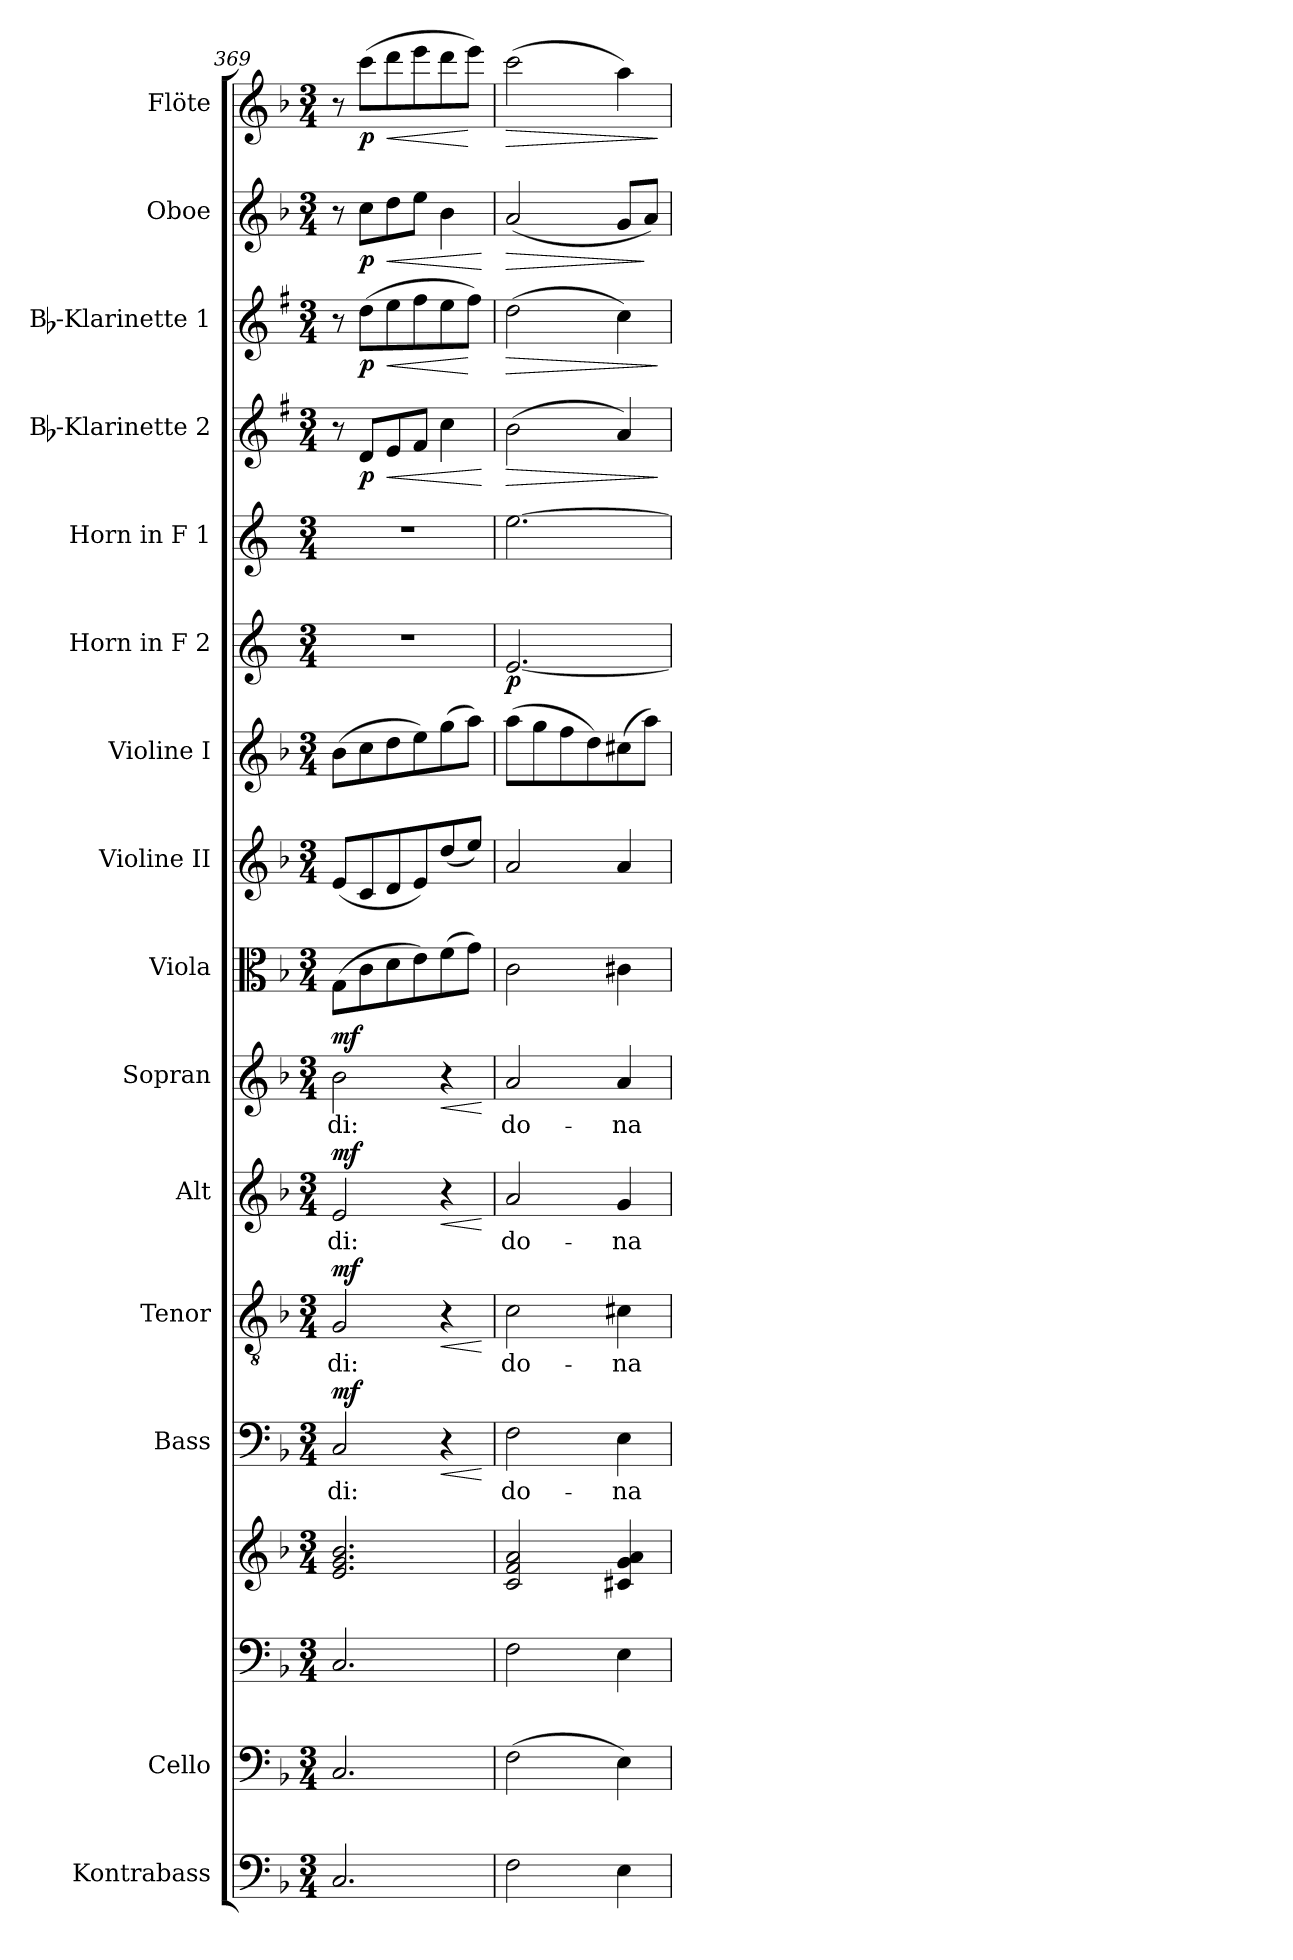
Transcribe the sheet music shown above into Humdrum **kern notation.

**kern	**kern	**kern	**kern	**kern	**text	**dynam	**kern	**text	**dynam	**kern	**text	**dynam	**kern	**text	**dynam	**kern	**kern	**kern	**kern	**dynam	**kern	**kern	**dynam	**kern	**dynam	**kern	**dynam	**kern	**dynam
*part16	*part15	*part14	*part14	*part13	*part13	*part13	*part12	*part12	*part12	*part11	*part11	*part11	*part10	*part10	*part10	*part9	*part8	*part7	*part6	*part6	*part5	*part4	*part4	*part3	*part3	*part2	*part2	*part1	*part1
*staff17	*staff16	*staff15	*staff14	*staff13	*staff13	*staff13	*staff12	*staff12	*staff12	*staff11	*staff11	*staff11	*staff10	*staff10	*staff10	*staff9	*staff8	*staff7	*staff6	*staff6	*staff5	*staff4	*staff4	*staff3	*staff3	*staff2	*staff2	*staff1	*staff1
*I"Kontrabass	*I"Cello	*	*	*I"Bass	*	*	*I"Tenor	*	*	*I"Alt	*	*	*I"Sopran	*	*	*I"Viola	*I"Violine II	*I"Violine I	*I"Horn in F 2	*	*I"Horn in F 1	*I"Bb-Klarinette 2	*	*I"Bb-Klarinette 1	*	*I"Oboe	*	*I"Flöte	*
*I'Kb.	*	*	*	*I'B.	*	*	*I'T.	*	*	*I'A.	*	*	*I'S.	*	*	*I'Vla.	*I'Vl. II	*I'Vl. I	*	*	*	*I'Bb Kl. 2	*	*I'Bb Kl. 1	*	*I'Ob.	*	*I'Fl.	*
!!LO:PB:g=z
*clefF4	*clefF4	*clefF4	*clefG2	*clefF4	*	*	*clefGv2	*	*	*clefG2	*	*	*clefG2	*	*	*clefC3	*clefG2	*clefG2	*clefG2	*	*clefG2	*clefG2	*	*clefG2	*	*clefG2	*	*clefG2	*
*ITrd7c12	*	*	*	*	*	*	*	*	*	*	*	*	*	*	*	*	*	*	*ITrd4c7	*	*ITrd4c7	*ITrd1c2	*	*ITrd1c2	*	*	*	*	*
*k[b-]	*k[b-]	*k[b-]	*k[b-]	*k[b-]	*	*	*k[b-]	*	*	*k[b-]	*	*	*k[b-]	*	*	*k[b-]	*k[b-]	*k[b-]	*k[b-]	*	*k[b-]	*k[b-]	*	*k[b-]	*	*k[b-]	*	*k[b-]	*
*F:	*F:	*F:	*F:	*F:	*	*	*F:	*	*	*F:	*	*	*F:	*	*	*F:	*F:	*F:	*F:	*	*F:	*F:	*	*F:	*	*F:	*	*F:	*
*M3/4	*M3/4	*M3/4	*M3/4	*M3/4	*	*	*M3/4	*	*	*M3/4	*	*	*M3/4	*	*	*M3/4	*M3/4	*M3/4	*M3/4	*	*M3/4	*M3/4	*	*M3/4	*	*M3/4	*	*M3/4	*
=369	=369	=369	=369	=369	=369	=369	=369	=369	=369	=369	=369	=369	=369	=369	=369	=369	=369	=369	=369	=369	=369	=369	=369	=369	=369	=369	=369	=369	=369
!	!	!	!	!	!LO:LY:b	!LO:DY:a	!	!LO:LY:b	!LO:DY:a	!	!LO:LY:b	!LO:DY:a	!	!LO:LY:b	!LO:DY:a	!	!	!	!	!	!	!	!	!	!	!	!	!	!
2.CC/	2.C/	2.C/	2.e/ 2.g/ 2.b-/	2C/	-di:	mf	2G/	-di:	mf	2e/	-di:	mf	2b-\	-di:	mf	(>8G\L	(<8e/L	(>8b-\L	2.r	.	2.r	8r	.	8r	.	8r	.	8r	.
!	!	!	!	!	!	!	!	!	!	!	!	!	!	!	!	!	!	!	!	!	!	!	!LO:DY:b	!	!LO:DY:b	!	!LO:DY:b	!	!LO:DY:b
.	.	.	.	.	.	.	.	.	.	.	.	.	.	.	.	8c\	8c/	8cc\	.	.	.	8c/L	p	(>8cc\L	p	8cc\L	p	(>8ccc\L	p
!	!	!	!	!	!	!	!	!	!	!	!	!	!	!	!	!	!	!	!	!	!	!	!LO:HP:b	!	!LO:HP:b	!	!LO:HP:b	!	!LO:HP:b
.	.	.	.	.	.	.	.	.	.	.	.	.	.	.	.	8d\	8d/	8dd\	.	.	.	8d/	<	8dd\	<	8dd\	<	8ddd\	<
.	.	.	.	.	.	.	.	.	.	.	.	.	.	.	.	8e\)	8e/)	8ee\)	.	.	.	8e/J	.	8ee\	.	8ee\J	.	8eee\	.
!	!	!	!	!	!	!LO:HP:b	!	!	!LO:HP:b	!	!	!LO:HP:b	!	!	!LO:HP:b	!	!	!	!	!	!	!	!	!	!	!	!	!	!
.	.	.	.	4r	.	<	4r	.	<	4r	.	<	4r	.	<	(>8f\	(<8dd/	(>8gg\	.	.	.	4b-\	.	8dd\	.	4b-\	.	8ddd\	.
.	.	.	.	.	.	.	.	.	.	.	.	.	.	.	.	8g\J)	8ee/J)	8aa\J)	.	.	.	.	.	8ee\J)	[	.	.	8eee\J)	[
.	.	.	.	.	.	[	.	.	[	.	.	[	.	.	[	.	.	.	.	.	.	.	[	.	.	.	[	.	.
=370	=370	=370	=370	=370	=370	=370	=370	=370	=370	=370	=370	=370	=370	=370	=370	=370	=370	=370	=370	=370	=370	=370	=370	=370	=370	=370	=370	=370	=370
!	!	!	!	!	!LO:LY:b	!	!	!LO:LY:b	!	!	!LO:LY:b	!	!	!LO:LY:b	!	!	!	!	!	!LO:DY:b	!	!	!LO:HP:b	!	!LO:HP:b	!	!LO:HP:b	!	!LO:HP:b
2FF\	(>2F\	2F\	2c/ 2f/ 2a/	2F\	do-	.	2c\	do-	.	2a/	do-	.	2a/	do-	.	2c\	2a/	(>8aa\L	[2.A/	p	[2.a\	(>2a\	>	(>2cc\	>	(<2a/	>	(>2ccc\	>
.	.	.	.	.	.	.	.	.	.	.	.	.	.	.	.	.	.	8gg\	.	.	.	.	.	.	.	.	.	.	.
.	.	.	.	.	.	.	.	.	.	.	.	.	.	.	.	.	.	8ff\	.	.	.	.	.	.	.	.	.	.	.
.	.	.	.	.	.	.	.	.	.	.	.	.	.	.	.	.	.	8dd\)	.	.	.	.	.	.	.	.	.	.	.
!	!	!	!	!	!LO:LY:b	!	!	!LO:LY:b	!	!	!LO:LY:b	!	!	!LO:LY:b	!	!	!	!	!	!	!	!	!	!	!	!	!	!	!
4EE\	4E\)	4E\	4c#X/ 4g/ 4a/	4E\	-na	.	4c#X\	-na	.	4g/	-na	.	4a/	-na	.	4c#X\	4a/	(>8cc#X\	.	.	.	4g/)	.	4b-\)	.	8g/L	.	4aa\)	.
.	.	.	.	.	.	.	.	.	.	.	.	.	.	.	.	.	.	8aa\J)	.	.	.	.	.	.	.	8a/J)	]	.	.
.	.	.	.	.	.	.	.	.	.	.	.	.	.	.	.	.	.	.	.	.	.	.	]	.	]	.	.	.	]
=	=	=	=	=	=	=	=	=	=	=	=	=	=	=	=	=	=	=	=	=	=	=	=	=	=	=	=	=	=
*-	*-	*-	*-	*-	*-	*-	*-	*-	*-	*-	*-	*-	*-	*-	*-	*-	*-	*-	*-	*-	*-	*-	*-	*-	*-	*-	*-	*-	*-
